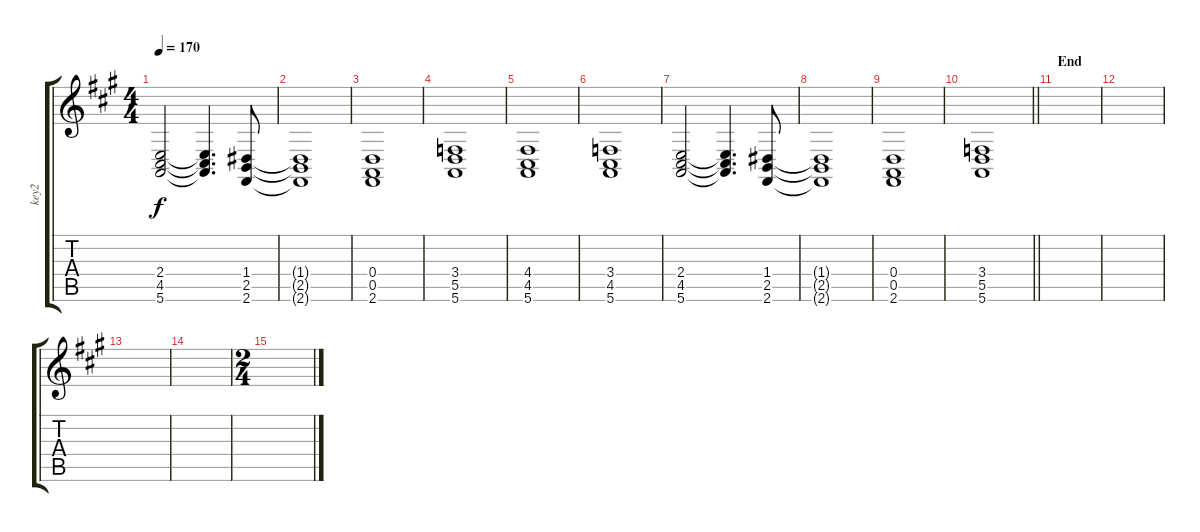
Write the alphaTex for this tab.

\track ("key2" "key2") {instrument pad3polysynth}
\staff {score tabs}
\tuning (E4 B3 G3 D3 A2 E2) {hide}
\ts (4 4)
\tempo 170
\clef g2
\ks a
(2.4 4.5 5.6).2{dy f} (2.4{t} 4.5{t} 5.6{t}).4{d} (1.4 2.5 2.6).8 |
(1.4{t} 2.5{t} 2.6{t}).1 |
(0.4 0.5 2.6).1 |
(3.4 5.5 5.6).1 |
(4.4 4.5 5.6).1 |
(3.4 4.5 5.6).1 |
(2.4 4.5 5.6).2 (2.4{t} 4.5{t} 5.6{t}).4{d} (1.4 2.5 2.6).8 |
(1.4{t} 2.5{t} 2.6{t}).1 |
(0.4 0.5 2.6).1 |
\barLineRight lightlight
(3.4 5.5 5.6).1 |
\section ("" "End")
|
|
|
|
\ts (2 4)
